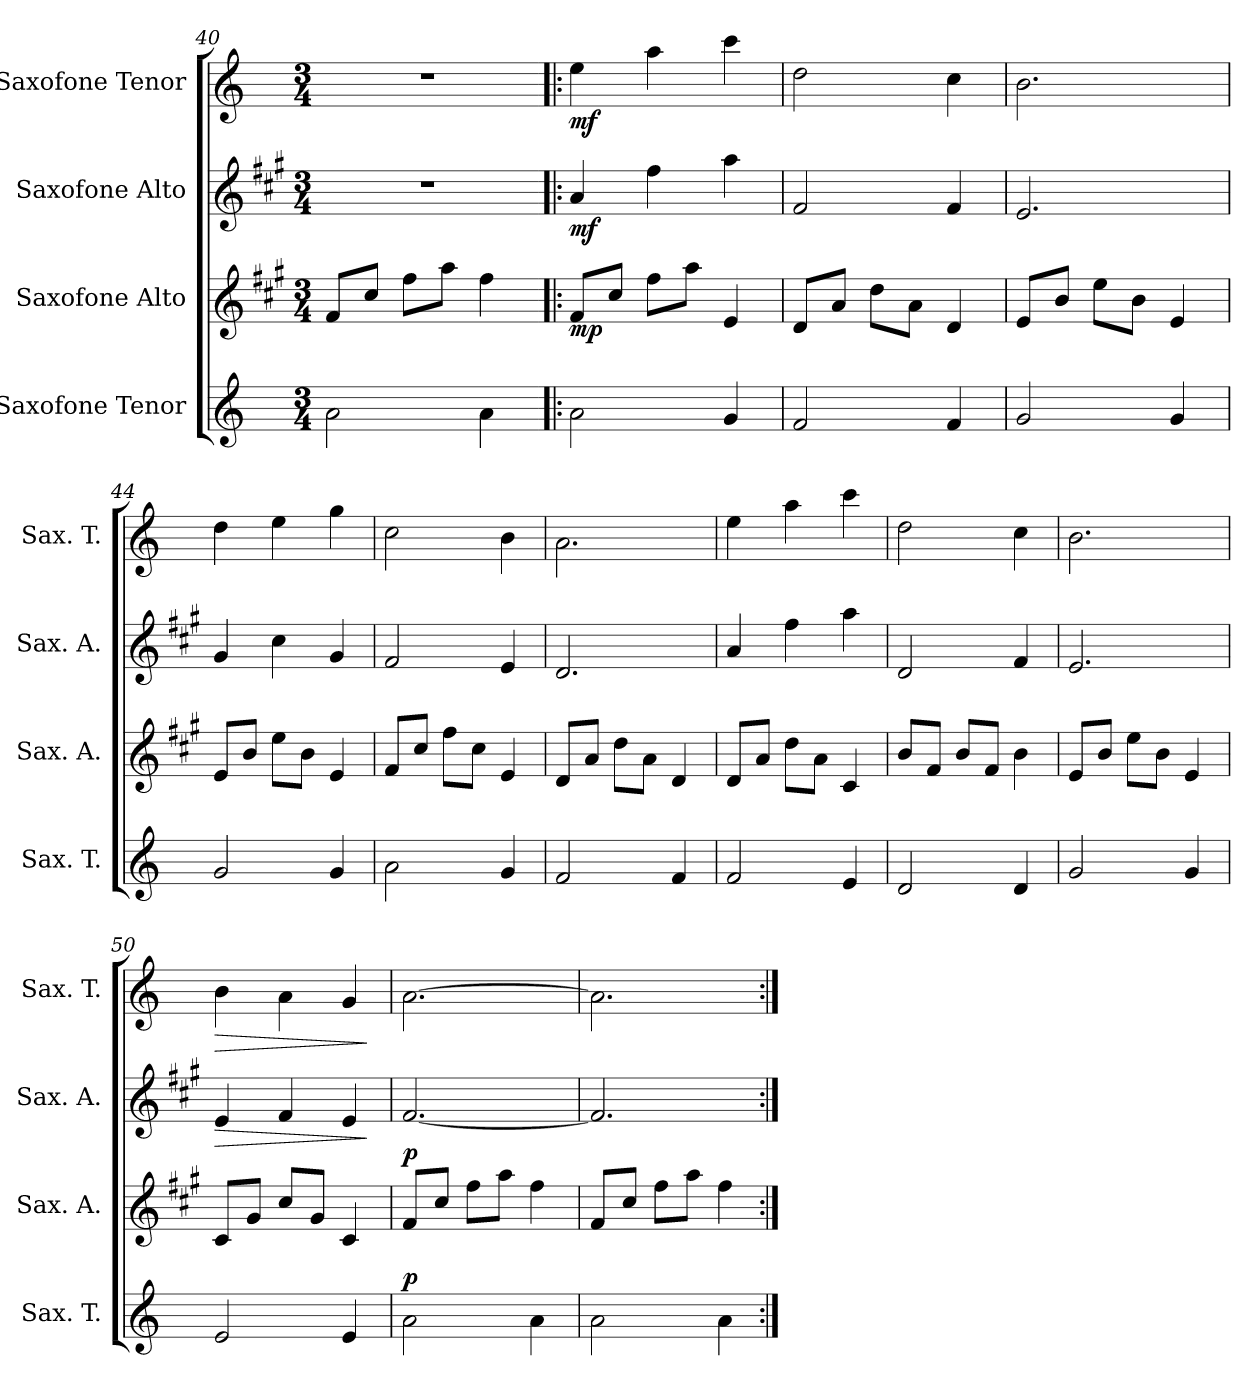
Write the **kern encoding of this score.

**kern	**dynam	**kern	**dynam	**kern	**dynam	**kern	**dynam
*part4	*part4	*part3	*part3	*part2	*part2	*part1	*part1
*staff4	*staff4	*staff3	*staff3	*staff2	*staff2	*staff1	*staff1
*I"Saxofone Tenor	*	*I"Saxofone Alto	*	*I"Saxofone Alto	*	*I"Saxofone Tenor	*
*I'Sax. T.	*	*I'Sax. A.	*	*I'Sax. A.	*	*I'Sax. T.	*
!!LO:LB:g=z
*clefG2	*	*clefG2	*	*clefG2	*	*clefG2	*
*ITrd8c14	*	*ITrd5c9	*	*ITrd5c9	*	*ITrd8c14	*
*k[]	*	*k[]	*	*k[]	*	*k[]	*
*M3/4	*	*M3/4	*	*M3/4	*	*M3/4	*
=40	=40	=40	=40	=40	=40	=40	=40
2A\	.	8A/L	.	2.r	.	2.r	.
.	.	8e/J	.	.	.	.	.
.	.	8a\L	.	.	.	.	.
.	.	8cc\J	.	.	.	.	.
4A\	.	4a\	.	.	.	.	.
=41!|:	=41!|:	=41!|:	=41!|:	=41!|:	=41!|:	=41!|:	=41!|:
!	!	!	!LO:DY:b	!	!LO:DY:b	!	!LO:DY:b
2A\	.	8A/L	mp	4c/	mf	4e\	mf
.	.	8e/J	.	.	.	.	.
.	.	8a\L	.	4a\	.	4a\	.
.	.	8cc\J	.	.	.	.	.
4G/	.	4G/	.	4cc\	.	4cc\	.
=42	=42	=42	=42	=42	=42	=42	=42
2F/	.	8F/L	.	2A/	.	2d\	.
.	.	8c/J	.	.	.	.	.
.	.	8f\L	.	.	.	.	.
.	.	8c\J	.	.	.	.	.
4F/	.	4F/	.	4A/	.	4c\	.
=43	=43	=43	=43	=43	=43	=43	=43
2G/	.	8G/L	.	2.G/	.	2.B\	.
.	.	8d/J	.	.	.	.	.
.	.	8g\L	.	.	.	.	.
.	.	8d\J	.	.	.	.	.
4G/	.	4G/	.	.	.	.	.
=44	=44	=44	=44	=44	=44	=44	=44
2G/	.	8G/L	.	4B/	.	4d\	.
.	.	8d/J	.	.	.	.	.
.	.	8g\L	.	4e\	.	4e\	.
.	.	8d\J	.	.	.	.	.
4G/	.	4G/	.	4B/	.	4g\	.
=45	=45	=45	=45	=45	=45	=45	=45
2A\	.	8A/L	.	2A/	.	2c\	.
.	.	8e/J	.	.	.	.	.
.	.	8a\L	.	.	.	.	.
.	.	8e\J	.	.	.	.	.
4G/	.	4G/	.	4G/	.	4B\	.
=46	=46	=46	=46	=46	=46	=46	=46
2F/	.	8F/L	.	2.F/	.	2.A\	.
.	.	8c/J	.	.	.	.	.
.	.	8f\L	.	.	.	.	.
.	.	8c\J	.	.	.	.	.
4F/	.	4F/	.	.	.	.	.
=47	=47	=47	=47	=47	=47	=47	=47
2F/	.	8F/L	.	4c/	.	4e\	.
.	.	8c/J	.	.	.	.	.
.	.	8f\L	.	4a\	.	4a\	.
.	.	8c\J	.	.	.	.	.
4E/	.	4E/	.	4cc\	.	4cc\	.
=48	=48	=48	=48	=48	=48	=48	=48
2D/	.	8d/L	.	2F/	.	2d\	.
.	.	8A/J	.	.	.	.	.
.	.	8d/L	.	.	.	.	.
.	.	8A/J	.	.	.	.	.
4D/	.	4d\	.	4A/	.	4c\	.
!!LO:LB:g=z
=49	=49	=49	=49	=49	=49	=49	=49
2G/	.	8G/L	.	2.G/	.	2.B\	.
.	.	8d/J	.	.	.	.	.
.	.	8g\L	.	.	.	.	.
.	.	8d\J	.	.	.	.	.
4G/	.	4G/	.	.	.	.	.
=50	=50	=50	=50	=50	=50	=50	=50
!	!	!	!	!	!LO:HP:b	!	!LO:HP:b
2E/	.	8E/L	.	4G/	>	4B\	>
.	.	8B/J	.	.	.	.	.
.	.	8e/L	.	4A/	.	4A\	.
.	.	8B/J	.	.	.	.	.
4E/	.	4E/	.	4G/	.	4G/	.
.	.	.	.	.	]	.	]
=51	=51	=51	=51	=51	=51	=51	=51
!	!LO:DY:a	!	!LO:DY:a	!	!	!	!
2A\	p	8A/L	p	[2.A/	.	[2.A\	.
.	.	8e/J	.	.	.	.	.
.	.	8a\L	.	.	.	.	.
.	.	8cc\J	.	.	.	.	.
4A\	.	4a\	.	.	.	.	.
=52	=52	=52	=52	=52	=52	=52	=52
2A\	.	8A/L	.	2.A/]	.	2.A\]	.
.	.	8e/J	.	.	.	.	.
.	.	8a\L	.	.	.	.	.
.	.	8cc\J	.	.	.	.	.
4A\	.	4a\	.	.	.	.	.
=:|!	=:|!	=:|!	=:|!	=:|!	=:|!	=:|!	=:|!
*-	*-	*-	*-	*-	*-	*-	*-
